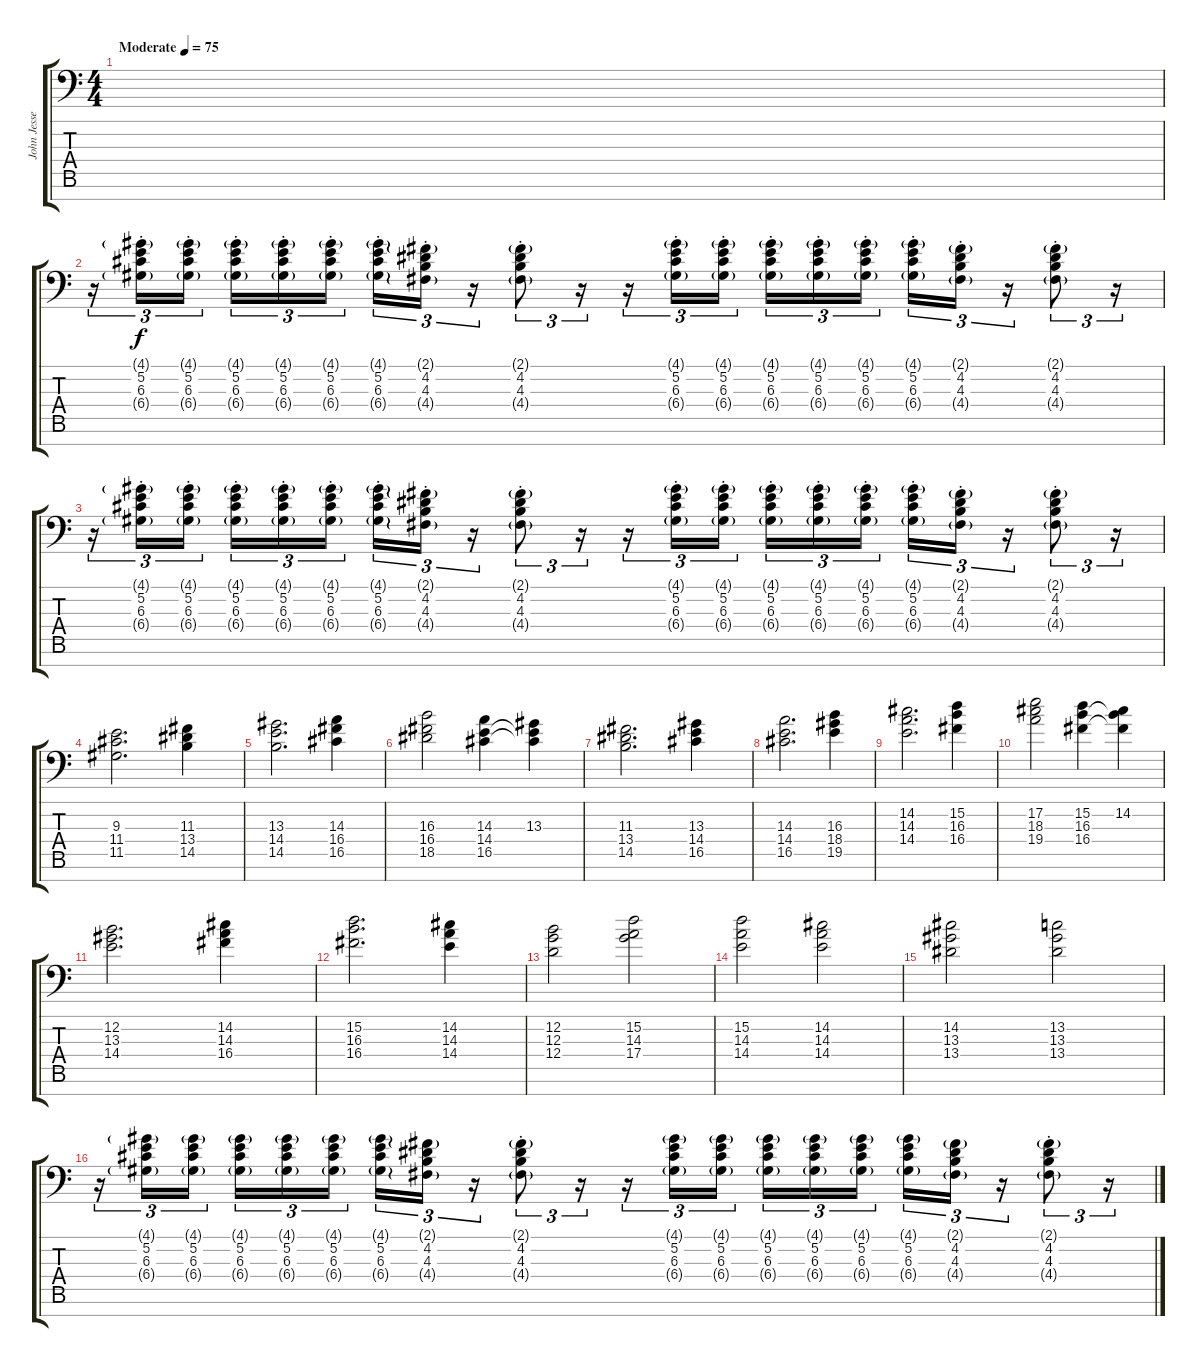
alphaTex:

\track ("John Jessel" "John Jesse") {instrument stringensemble1}
\staff {score tabs}
\tuning (E4 B3 G3 D3 A2 E2 C-1) {hide}
\ts (4 4)
\tempo (75 "Moderate")
\clef f4
\ks c
|
r.16{tu (3 2)} (4.1{g st} 5.2{st} 6.3{st} 6.4{g st}).16{tu (3 2)} (4.1{g st} 5.2{st} 6.3{st} 6.4{g st}).16{tu (3 2) beam splitsecondary} (4.1{g st} 5.2{st} 6.3{st} 6.4{g st}).16{tu (3 2)} (4.1{g st} 5.2{st} 6.3{st} 6.4{g st}).16{tu (3 2)} (4.1{g st} 5.2{st} 6.3{st} 6.4{g st}).16{tu (3 2)} (4.1{g st} 5.2{st} 6.3{st} 6.4{g st}).16{tu (3 2)} (2.1{g st} 4.2{st} 4.3{st} 4.4{g st}).16{tu (3 2)} r.16{tu (3 2)} (2.1{g st} 4.2{st} 4.3{st} 4.4{g st}).8{tu (3 2)} r.16{tu (3 2)} r.16{tu (3 2)} (4.1{g st} 5.2{st} 6.3{st} 6.4{g st}).16{tu (3 2)} (4.1{g st} 5.2{st} 6.3{st} 6.4{g st}).16{tu (3 2) beam splitsecondary} (4.1{g st} 5.2{st} 6.3{st} 6.4{g st}).16{tu (3 2)} (4.1{g st} 5.2{st} 6.3{st} 6.4{g st}).16{tu (3 2)} (4.1{g st} 5.2{st} 6.3{st} 6.4{g st}).16{tu (3 2)} (4.1{g st} 5.2{st} 6.3{st} 6.4{g st}).16{tu (3 2)} (2.1{g st} 4.2{st} 4.3{st} 4.4{g st}).16{tu (3 2)} r.16{tu (3 2)} (2.1{g st} 4.2{st} 4.3{st} 4.4{g st}).8{tu (3 2)} r.16{tu (3 2)} |
r.16{tu (3 2)} (4.1{g st} 5.2{st} 6.3{st} 6.4{g st}).16{tu (3 2)} (4.1{g st} 5.2{st} 6.3{st} 6.4{g st}).16{tu (3 2) beam splitsecondary} (4.1{g st} 5.2{st} 6.3{st} 6.4{g st}).16{tu (3 2)} (4.1{g st} 5.2{st} 6.3{st} 6.4{g st}).16{tu (3 2)} (4.1{g st} 5.2{st} 6.3{st} 6.4{g st}).16{tu (3 2)} (4.1{g st} 5.2{st} 6.3{st} 6.4{g st}).16{tu (3 2)} (2.1{g st} 4.2{st} 4.3{st} 4.4{g st}).16{tu (3 2)} r.16{tu (3 2)} (2.1{g st} 4.2{st} 4.3{st} 4.4{g st}).8{tu (3 2)} r.16{tu (3 2)} r.16{tu (3 2)} (4.1{g st} 5.2{st} 6.3{st} 6.4{g st}).16{tu (3 2)} (4.1{g st} 5.2{st} 6.3{st} 6.4{g st}).16{tu (3 2) beam splitsecondary} (4.1{g st} 5.2{st} 6.3{st} 6.4{g st}).16{tu (3 2)} (4.1{g st} 5.2{st} 6.3{st} 6.4{g st}).16{tu (3 2)} (4.1{g st} 5.2{st} 6.3{st} 6.4{g st}).16{tu (3 2)} (4.1{g st} 5.2{st} 6.3{st} 6.4{g st}).16{tu (3 2)} (2.1{g st} 4.2{st} 4.3{st} 4.4{g st}).16{tu (3 2)} r.16{tu (3 2)} (2.1{g st} 4.2{st} 4.3{st} 4.4{g st}).8{tu (3 2)} r.16{tu (3 2)} |
(9.3 11.4 11.5).2{d} (11.3 13.4 14.5).4 |
(13.3 14.4 14.5).2{d} (14.3 16.4 16.5).4 |
(16.3 16.4 18.5).2 (14.3 14.4 16.5).4 (13.3 14.4{t} 16.5{t}).4 |
(11.3 13.4 14.5).2{d} (13.3 14.4 16.5).4 |
(14.3 14.4 16.5).2{d} (16.3 18.4 19.5).4 |
(14.2 14.3 14.4).2{d} (15.2 16.3 16.4).4 |
(17.2 18.3 19.4).2 (15.2 16.3 16.4).4 (14.2 16.3{t} 16.4{t}).4 |
(12.2 13.3 14.4).2{d} (14.2 14.3 16.4).4 |
(15.2 16.3 16.4).2{d} (14.2 14.3 14.4).4 |
(12.2 12.3 12.4).2 (15.2 14.3 17.4).2 |
(15.2 14.3 14.4).2 (14.2 14.3 14.4).2 |
(14.2 13.3 13.4).2 (13.2 13.3 13.4).2 |
r.16{tu (3 2)} (4.1{g} 5.2 6.3 6.4{g}).16{tu (3 2)} (4.1{g} 5.2 6.3 6.4{g}).16{tu (3 2) beam splitsecondary} (4.1{g} 5.2 6.3 6.4{g}).16{tu (3 2)} (4.1{g} 5.2 6.3 6.4{g}).16{tu (3 2)} (4.1{g} 5.2 6.3 6.4{g}).16{tu (3 2)} (4.1{g} 5.2 6.3 6.4{g}).16{tu (3 2)} (2.1{g} 4.2 4.3 4.4{g}).16{tu (3 2)} r.16{tu (3 2)} (2.1{g st} 4.2{st} 4.3{st} 4.4{g st}).8{tu (3 2)} r.16{tu (3 2)} r.16{tu (3 2)} (4.1{g} 5.2 6.3 6.4{g}).16{tu (3 2)} (4.1{g} 5.2 6.3 6.4{g}).16{tu (3 2) beam splitsecondary} (4.1{g} 5.2 6.3 6.4{g}).16{tu (3 2)} (4.1{g} 5.2 6.3 6.4{g}).16{tu (3 2)} (4.1{g} 5.2 6.3 6.4{g}).16{tu (3 2)} (4.1{g} 5.2 6.3 6.4{g}).16{tu (3 2)} (2.1{g} 4.2 4.3 4.4{g}).16{tu (3 2)} r.16{tu (3 2)} (2.1{g st} 4.2{st} 4.3{st} 4.4{g st}).8{tu (3 2)} r.16{tu (3 2)}
